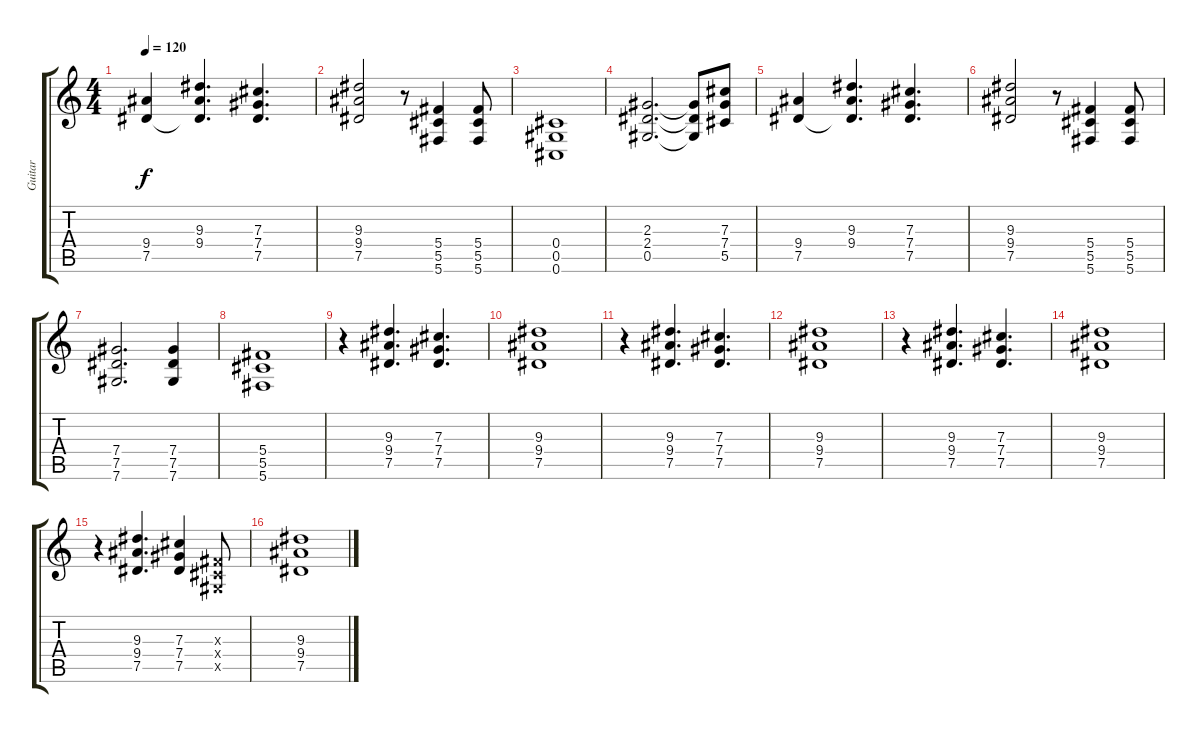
\track ("Guitar" "Guitar") {instrument overdrivenguitar}
\staff {score tabs}
\tuning (Eb4 Bb3 Gb3 Db3 Ab2 Db2) {hide}
\ts (4 4)
\tempo 120
\clef g2
\ks c
(9.4 7.5).4{dy f} (9.3 9.4 7.5{t}).4{d} (7.3 7.4 7.5).4{d} |
(9.3 9.4 7.5).2 r.8 (5.4 5.5 5.6).4 (5.4 5.5 5.6).8 |
(0.4 0.5 0.6).1 |
(2.3 2.4 0.5).2{d} (2.3{t} 2.4{t} 0.5{t}).8 (7.3 7.4 5.5).8 |
(9.4 7.5).4 (9.3 9.4 7.5{t}).4{d} (7.3 7.4 7.5).4{d} |
(9.3 9.4 7.5).2 r.8 (5.4 5.5 5.6).4 (5.4 5.5 5.6).8 |
(7.4 7.5 7.6).2{d} (7.4 7.5 7.6).4 |
(5.4 5.5 5.6).1 |
r.4 (9.3 9.4 7.5).4{d} (7.3 7.4 7.5).4{d} |
(9.3 9.4 7.5).1 |
r.4 (9.3 9.4 7.5).4{d} (7.3 7.4 7.5).4{d} |
(9.3 9.4 7.5).1 |
r.4 (9.3 9.4 7.5).4{d} (7.3 7.4 7.5).4{d} |
(9.3 9.4 7.5).1 |
r.4 (9.3 9.4 7.5).4{d} (7.3 7.4 7.5).4 (0.3{x} 0.4{x} 0.5{x}).8 |
(9.3 9.4 7.5).1
